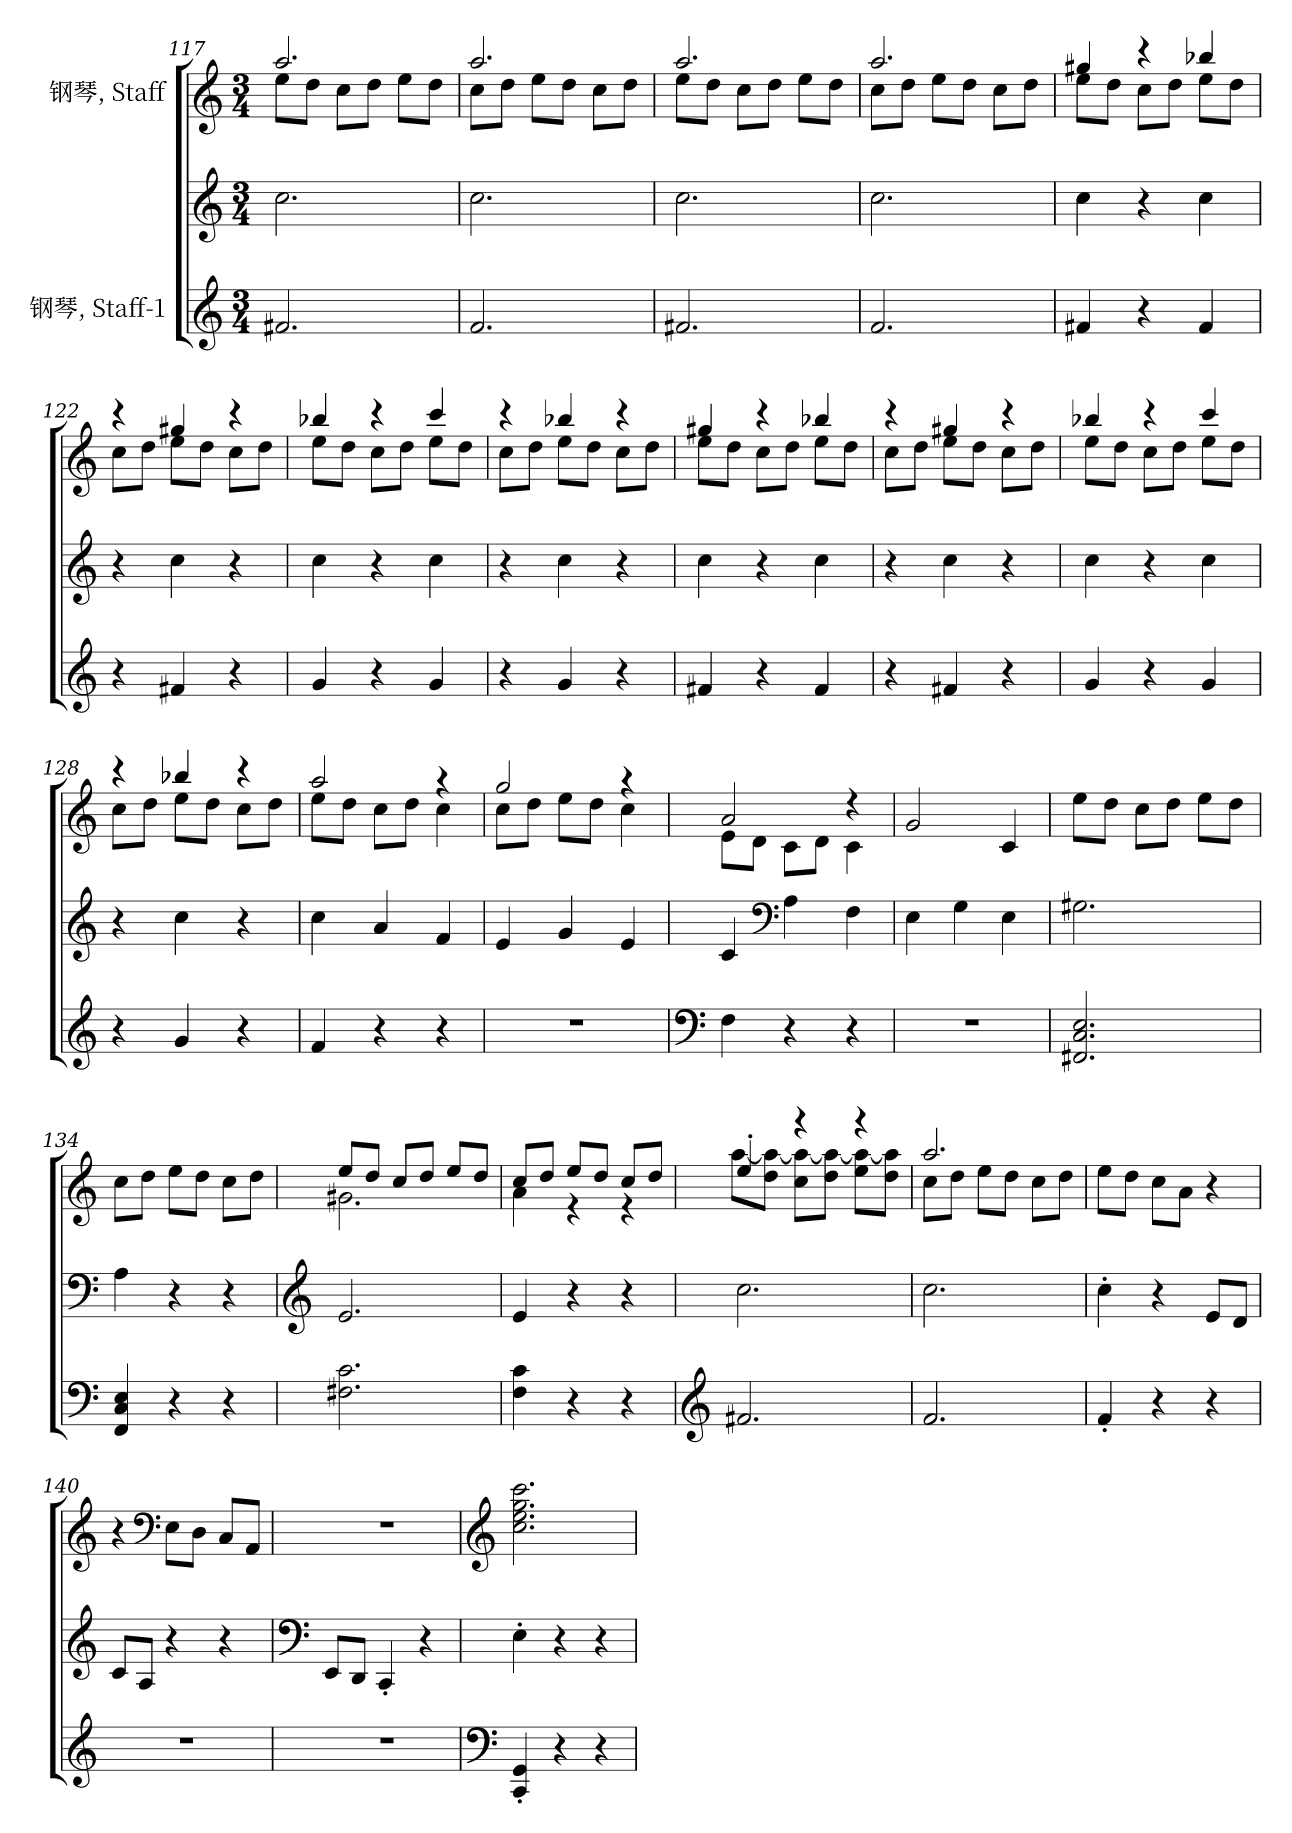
**kern	**kern	**kern
*part2	*part2	*part1
*staff3	*staff2	*staff1
*I"钢琴, Staff-1	*	*I"钢琴, Staff
*clefG2	*clefG2	*clefG2
*k[]	*k[]	*k[]
*M3/4	*M3/4	*M3/4
=117	=117	=117
*	*	*^
2.f#X/	2.cc\	2.aa/	8ee\L
.	.	.	8dd\J
.	.	.	8cc\L
.	.	.	8dd\J
.	.	.	8ee\L
.	.	.	8dd\J
=118	=118	=118	=118
2.f/	2.cc\	2.aa/	8cc\L
.	.	.	8dd\J
.	.	.	8ee\L
.	.	.	8dd\J
.	.	.	8cc\L
.	.	.	8dd\J
!!LO:PB:g=z	!!
=119	=119	=119	=119
2.f#X/	2.cc\	2.aa/	8ee\L
.	.	.	8dd\J
.	.	.	8cc\L
.	.	.	8dd\J
.	.	.	8ee\L
.	.	.	8dd\J
=120	=120	=120	=120
2.f/	2.cc\	2.aa/	8cc\L
.	.	.	8dd\J
.	.	.	8ee\L
.	.	.	8dd\J
.	.	.	8cc\L
.	.	.	8dd\J
=121	=121	=121	=121
4f#X/	4cc\	4gg#X/	8ee\L
.	.	.	8dd\J
4r	4r	4r	8cc\L
.	.	.	8dd\J
4f#/	4cc\	4bb-X/	8ee\L
.	.	.	8dd\J
=122	=122	=122	=122
4r	4r	4r	8cc\L
.	.	.	8dd\J
4f#X/	4cc\	4gg#X/	8ee\L
.	.	.	8dd\J
4r	4r	4r	8cc\L
.	.	.	8dd\J
=123	=123	=123	=123
4g/	4cc\	4bb-X/	8ee\L
.	.	.	8dd\J
4r	4r	4r	8cc\L
.	.	.	8dd\J
4g/	4cc\	4ccc/	8ee\L
.	.	.	8dd\J
!!LO:LB:g=z	!!
=124	=124	=124	=124
4r	4r	4r	8cc\L
.	.	.	8dd\J
4g/	4cc\	4bb-X/	8ee\L
.	.	.	8dd\J
4r	4r	4r	8cc\L
.	.	.	8dd\J
=125	=125	=125	=125
4f#X/	4cc\	4gg#X/	8ee\L
.	.	.	8dd\J
4r	4r	4r	8cc\L
.	.	.	8dd\J
4f#/	4cc\	4bb-X/	8ee\L
.	.	.	8dd\J
=126	=126	=126	=126
4r	4r	4r	8cc\L
.	.	.	8dd\J
4f#X/	4cc\	4gg#X/	8ee\L
.	.	.	8dd\J
4r	4r	4r	8cc\L
.	.	.	8dd\J
=127	=127	=127	=127
4g/	4cc\	4bb-X/	8ee\L
.	.	.	8dd\J
4r	4r	4r	8cc\L
.	.	.	8dd\J
4g/	4cc\	4ccc/	8ee\L
.	.	.	8dd\J
=128	=128	=128	=128
4r	4r	4r	8cc\L
.	.	.	8dd\J
4g/	4cc\	4bb-X/	8ee\L
.	.	.	8dd\J
4r	4r	4r	8cc\L
.	.	.	8dd\J
!!LO:LB:g=z	!!
=129	=129	=129	=129
4f/	4cc\	2aa/	8ee\L
.	.	.	8dd\J
4r	4a/	.	8cc\L
.	.	.	8dd\J
4r	4f/	4r	4cc\
=130	=130	=130	=130
2.r	4e/	2gg/	8cc\L
.	.	.	8dd\J
.	4g/	.	8ee\L
.	.	.	8dd\J
.	4e/	4r	4cc\
=131	=131	=131	=131
*clefF4	*	*	*
4F\	4c/	2a/	8e\L
.	.	.	8d\J
*	*clefF4	*	*
4r	4A\	.	8c\L
.	.	.	8d\J
4r	4F\	4r	4c\
*	*	*v	*v
=132	=132	=132
2.r	4E\	2g/
.	4G\	.
.	4E\	4c/
=133	=133	=133
2.FF#X/ 2.C/ 2.E/	2.G#X\	8ee\L
.	.	8dd\J
.	.	8cc\L
.	.	8dd\J
.	.	8ee\L
.	.	8dd\J
=134	=134	=134
4FF/ 4C/ 4E/	4A\	8cc\L
.	.	8dd\J
4r	4r	8ee\L
.	.	8dd\J
4r	4r	8cc\L
.	.	8dd\J
!!LO:LB:g=z
=135	=135	=135
*	*clefG2	*
*	*	*^
2.F#X\ 2.c\	2.e/	8ee/L	2.g#X\
.	.	8dd/J	.
.	.	8cc/L	.
.	.	8dd/J	.
.	.	8ee/L	.
.	.	8dd/J	.
=136	=136	=136	=136
4F\ 4c\	4e/	8cc/L	4a\
.	.	8dd/J	.
4r	4r	8ee/L	4r
.	.	8dd/J	.
4r	4r	8cc/L	4r
.	.	8dd/J	.
=137	=137	=137	=137
*clefG2	*	*	*
2.f#X/	2.cc\	4ee'/	[8aa\L
.	.	.	8dd\ 8aa\_J
.	.	4r	8cc\ 8aa\_L
.	.	.	8dd\ 8aa\_J
.	.	4r	8ee\ 8aa\_L
.	.	.	8dd\ 8aa\]J
=138	=138	=138	=138
2.f/	2.cc\	2.aa/	8cc\L
.	.	.	8dd\J
.	.	.	8ee\L
.	.	.	8dd\J
.	.	.	8cc\L
.	.	.	8dd\J
*	*	*v	*v
=139	=139	=139
4f'/	4cc'\	8ee\L
.	.	8dd\J
4r	4r	8cc\L
.	.	8a\J
4r	8e/L	4r
.	8d/J	.
!!LO:PB:g=z
=140	=140	=140
2.r	8c/L	4r
.	8A/J	.
*	*	*clefF4
.	4r	8E\L
.	.	8D\J
.	4r	8C/L
.	.	8AA/J
=141	=141	=141
*	*clefF4	*
2.r	8EE/L	2.r
.	8DD/J	.
.	4CC'/	.
.	4r	.
=142	=142	=142
*clefF4	*	*clefG2
4CC/' 4GG/'	4E'\	2.cc\ 2.ee\ 2.gg\ 2.ccc\
4r	4r	.
4r	4r	.
=	=	=
*-	*-	*-
